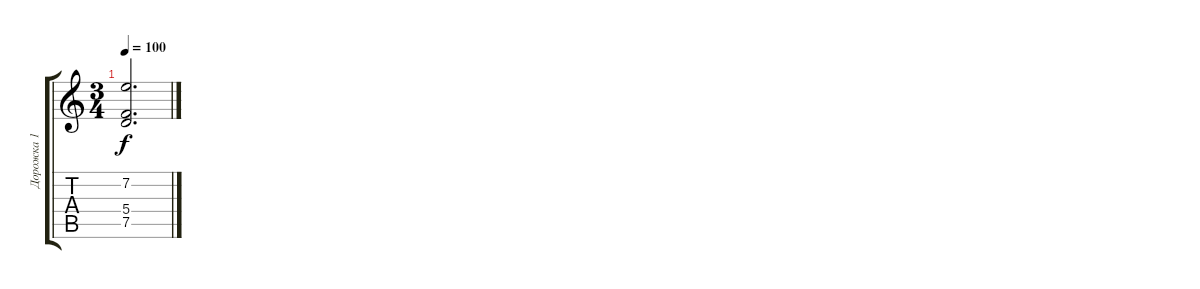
\track ("Дорожка 1" "Дорожка 1") {instrument distortionguitar}
\staff {score tabs}
\tuning (D4 A3 F3 C3 G2 C2) {hide}
\ts (3 4)
\tempo 100
\clef g2
\ks c
(7.2{t} 5.4{t} 7.5{t}).2{d dy f}
